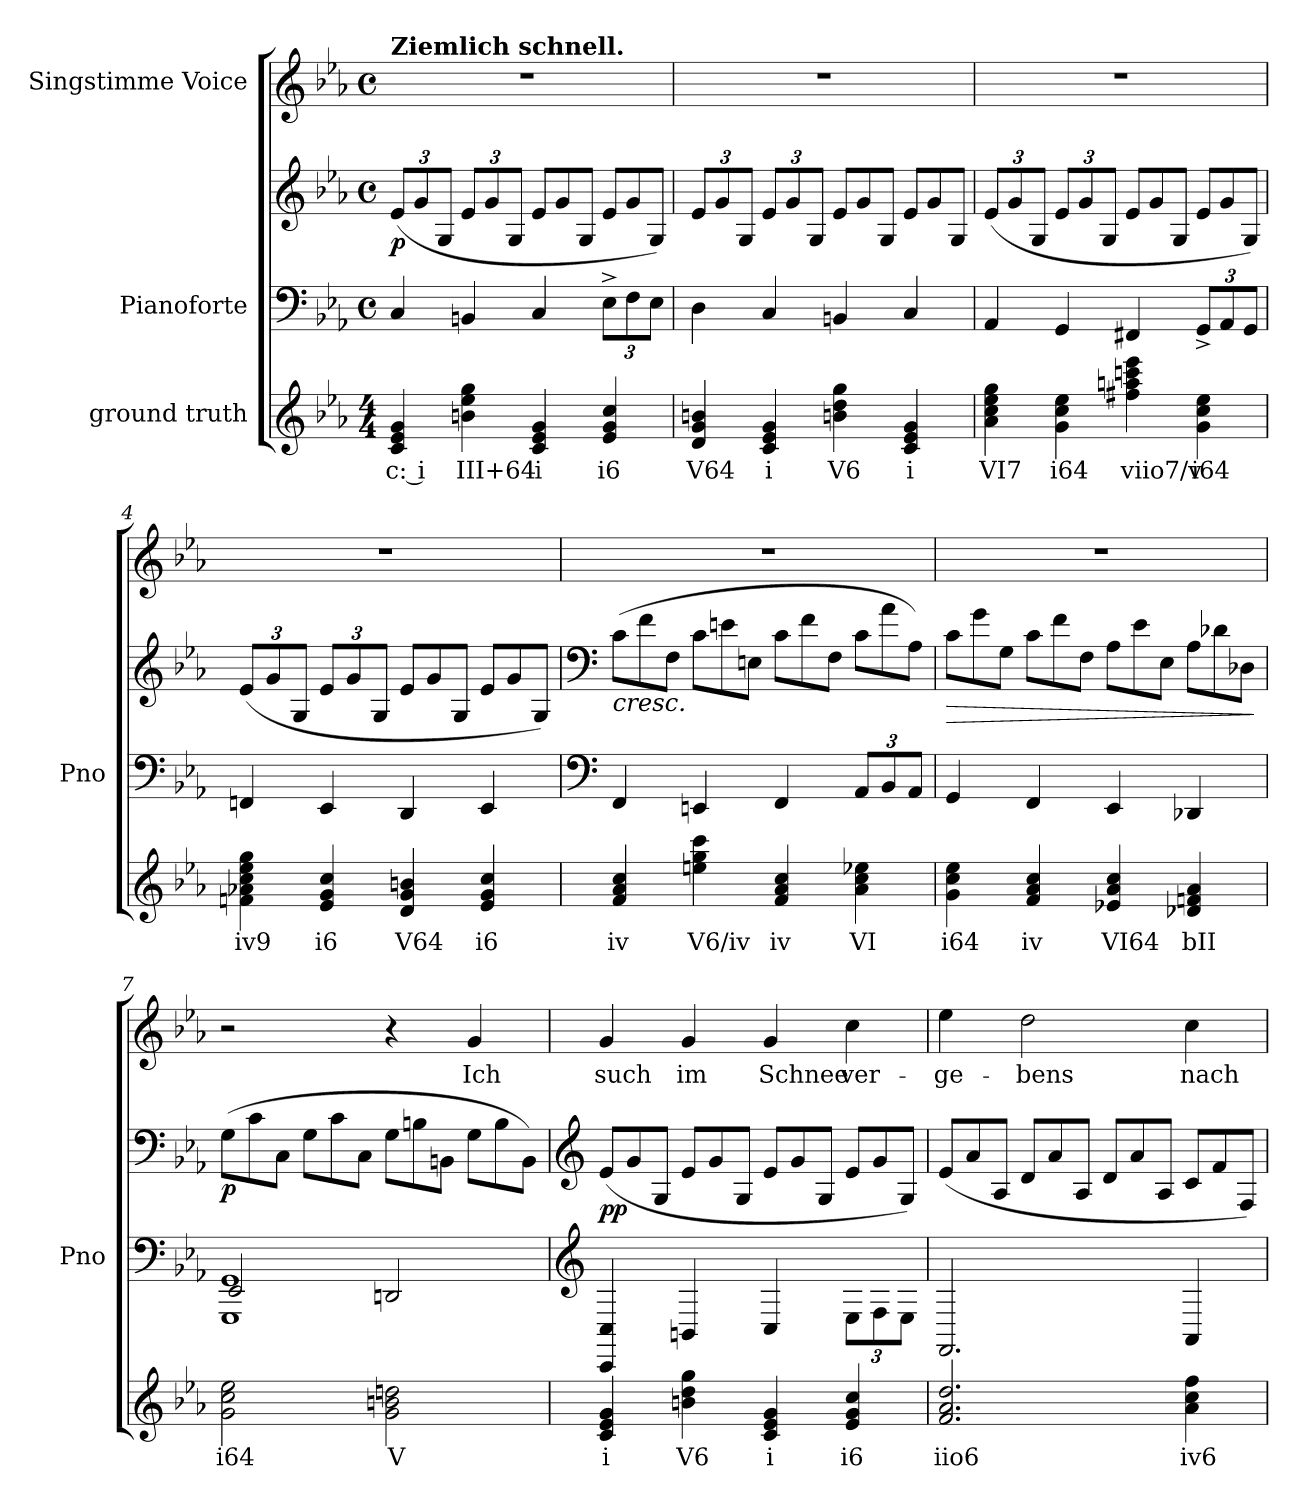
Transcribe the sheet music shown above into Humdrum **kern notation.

**kern	**text	**kern	**kern	**dynam	**kern	**text
*part3	*part3	*part2	*part2	*part2	*part1	*part1
*staff4	*staff4	*staff3	*staff2	*staff2/3	*staff1	*staff1
*I"ground truth	*	*I"Pianoforte	*	*	*I"Singstimme Voice	*
*	*	*I'Pno	*	*	*	*
*	*	*clefF4	*clefG2	*	*clefG2	*
*k[b-e-a-]	*	*k[b-e-a-]	*k[b-e-a-]	*	*k[b-e-a-]	*
*M4/4	*	*M4/4	*M4/4	*	*M4/4	*
*	*	*met(c)	*met(c)	*	*met(c)	*
*MM140	*	*MM140	*MM140	*	*MM140	*
=1	=1	=1	=1	=1	=1	=1
*	*	*	*Xbrackettup	*	*	*
!	!	!	!	!	!LO:TX:B:t=Ziemlich schnell.	!
!	!	!	!	!LO:DY:b	!	!
4c 4e- 4g	c: i	(<4C/	(<12e-/L	p	1r	.
.	.	.	12g/	.	.	.
.	.	.	12G/J	.	.	.
4bn 4ee- 4gg	III+64	4BBn/	12e-/L	.	.	.
.	.	.	12g/	.	.	.
.	.	.	12G/J	.	.	.
*	*	*	*Xtuplet	*	*	*
4c 4e- 4g	i	4C/	12e-/L	.	.	.
.	.	.	12g/	.	.	.
.	.	.	12G/J	.	.	.
*	*	*Xbrackettup	*	*	*	*
4e- 4g 4cc	i6	12E-^\L	12e-/L	.	.	.
.	.	12F\	12g/	.	.	.
.	.	12E-\J	12G/J)	.	.	.
=2	=2	=2	=2	=2	=2	=2
*	*	*	*tuplet	*	*	*
4d 4g 4bn	V64	4D\	12e-/L	.	1r	.
.	.	.	12g/	.	.	.
.	.	.	12G/J	.	.	.
4c 4e- 4g	i	4C/	12e-/L	.	.	.
.	.	.	12g/	.	.	.
.	.	.	12G/J	.	.	.
*	*	*	*Xtuplet	*	*	*
4bn 4dd 4gg	V6	4BBn/	12e-/L	.	.	.
.	.	.	12g/	.	.	.
.	.	.	12G/J	.	.	.
4c 4e- 4g	i	4C/	12e-/L	.	.	.
.	.	.	12g/	.	.	.
.	.	.	12G/J)	.	.	.
=3	=3	=3	=3	=3	=3	=3
*	*	*	*tuplet	*	*	*
4a- 4cc 4ee- 4gg	VI7	4AA-/	(<12e-/L	.	1r	.
.	.	.	12g/	.	.	.
.	.	.	12G/J	.	.	.
4g 4cc 4ee-	i64	4GG/	12e-/L	.	.	.
.	.	.	12g/	.	.	.
.	.	.	12G/J	.	.	.
*	*	*	*Xtuplet	*	*	*
4ff#X 4aan 4cccn 4eee-	viio7/v	4FF#X/	12e-/L	.	.	.
.	.	.	12g/	.	.	.
.	.	.	12G/J	.	.	.
4g 4cc 4ee-	i64	12GG^/L	12e-/L	.	.	.
.	.	12AA-/	12g/	.	.	.
.	.	12GG/J	12G/J)	.	.	.
!!LO:LB:g=z
=4	=4	=4	=4	=4	=4	=4
*	*	*	*tuplet	*	*	*
4fn 4a-X 4cc 4ee- 4gg	iv9	4FFn/	(<12e-/L	.	1r	.
.	.	.	12g/	.	.	.
.	.	.	12G/J	.	.	.
4e- 4g 4cc	i6	4EE-/	12e-/L	.	.	.
.	.	.	12g/	.	.	.
.	.	.	12G/J	.	.	.
*	*	*	*Xtuplet	*	*	*
4d 4g 4bn	V64	4DD/	12e-/L	.	.	.
.	.	.	12g/	.	.	.
.	.	.	12G/J	.	.	.
4e- 4g 4cc	i6	4EE-/	12e-/L	.	.	.
.	.	.	12g/	.	.	.
.	.	.	12G/J)	.	.	.
=5	=5	=5	=5	=5	=5	=5
*	*	*clefF4	*clefF4	*	*	*
!	!	!	!LO:TX:b:i:t=cresc.	!	!	!
4f 4a- 4cc	iv	(>4FF/	(>12c\L	.	1r	.
.	.	.	12f\	.	.	.
.	.	.	12F\J	.	.	.
4een 4gg 4ccc	V6/iv	4EEn/	12c\L	.	.	.
.	.	.	12en\	.	.	.
.	.	.	12En\J	.	.	.
4f 4a- 4cc	iv	4FF/	12c\L	.	.	.
.	.	.	12f\	.	.	.
.	.	.	12F\J	.	.	.
4a- 4cc 4ee-X	VI	12AA-/L	12c\L	.	.	.
.	.	12BB-/	12a-\	.	.	.
.	.	12AA-/J	12A-\J)	.	.	.
=6	=6	=6	=6	=6	=6	=6
!	!	!	!	!LO:HP:b	!	!
4g 4cc 4ee-	i64	4GG/	12c\L	>	1r	.
.	.	.	12g\	.	.	.
.	.	.	12G\J	.	.	.
4f 4a- 4cc	iv	4FF/	12c\L	.	.	.
.	.	.	12f\	.	.	.
.	.	.	12F\J	.	.	.
4e-X 4a- 4cc	VI64	4EE-/	12A-\L	.	.	.
.	.	.	12e-\	.	.	.
.	.	.	12E-\J	.	.	.
4d-X 4fn 4a-	bII	4DD-X/	12A-\L	.	.	.
.	.	.	12d-X\	.	.	.
.	.	.	12D-X\J)	.	.	.
.	.	.	.	]	.	.
=7	=7	=7	=7	=7	=7	=7
*	*	*^	*	*	*	*
!	!	!	!	!	!LO:DY:b	!	!
2g 2cc 2ee-	i64	1GGG 1GG	2EE-/	(>12G\L	p	2r	.
.	.	.	.	12c\	.	.	.
.	.	.	.	12C\J	.	.	.
.	.	.	.	12G\L	.	.	.
.	.	.	.	12c\	.	.	.
.	.	.	.	12C\J	.	.	.
2g 2bn 2ddn	V	.	2DDn/	12G\L	.	4r	.
.	.	.	.	12Bn\	.	.	.
.	.	.	.	12BBn\J	.	.	.
!	!	!	!	!	!	!	!LO:LY:b
.	.	.	.	12G\L	.	4g/	Ich
.	.	.	.	12B\	.	.	.
.	.	.	.	12BB\J)	.	.	.
*	*	*v	*v	*	*	*	*
!!LO:LB:g=z
=8	=8	=8	=8	=8	=8	=8
*	*	*clefG2	*clefG2	*	*	*
!	!	!	!	!LO:DY:b	!	!LO:LY:b
4c 4e- 4g	i	4CC/ 4C/	(<12e-/L	pp	4g/	such
.	.	.	12g/	.	.	.
.	.	.	12G/J	.	.	.
!	!	!	!	!	!	!LO:LY:b
4bn 4dd 4gg	V6	4BBn/	12e-/L	.	4g/	im
.	.	.	12g/	.	.	.
.	.	.	12G/J	.	.	.
!	!	!	!	!	!	!LO:LY:b
4c 4e- 4g	i	4C/	12e-/L	.	4g/	Schnee
.	.	.	12g/	.	.	.
.	.	.	12G/J	.	.	.
!	!	!	!	!	!	!LO:LY:b
4e- 4g 4cc	i6	12E-\L	12e-/L	.	4cc\	ver-
.	.	12F\	12g/	.	.	.
.	.	12E-\J	12G/J)	.	.	.
=9	=9	=9	=9	=9	=9	=9
!	!	!	!	!	!	!LO:LY:b
2.f 2.a- 2.dd	iio6	2.FF/	(<12e-/L	.	4ee-\	-ge-
.	.	.	12a-/	.	.	.
.	.	.	12A-/J	.	.	.
!	!	!	!	!	!	!LO:LY:b
.	.	.	12d/L	.	2dd\	-bens
.	.	.	12a-/	.	.	.
.	.	.	12A-/J	.	.	.
.	.	.	12d/L	.	.	.
.	.	.	12a-/	.	.	.
.	.	.	12A-/J	.	.	.
!	!	!	!	!	!	!LO:LY:b
4a- 4cc 4ff	iv6	4AA-/	12c/L	.	4cc\	nach
.	.	.	12f/	.	.	.
.	.	.	12F/J)	.	.	.
=	=	=	=	=	=	=
*-	*-	*-	*-	*-	*-	*-
